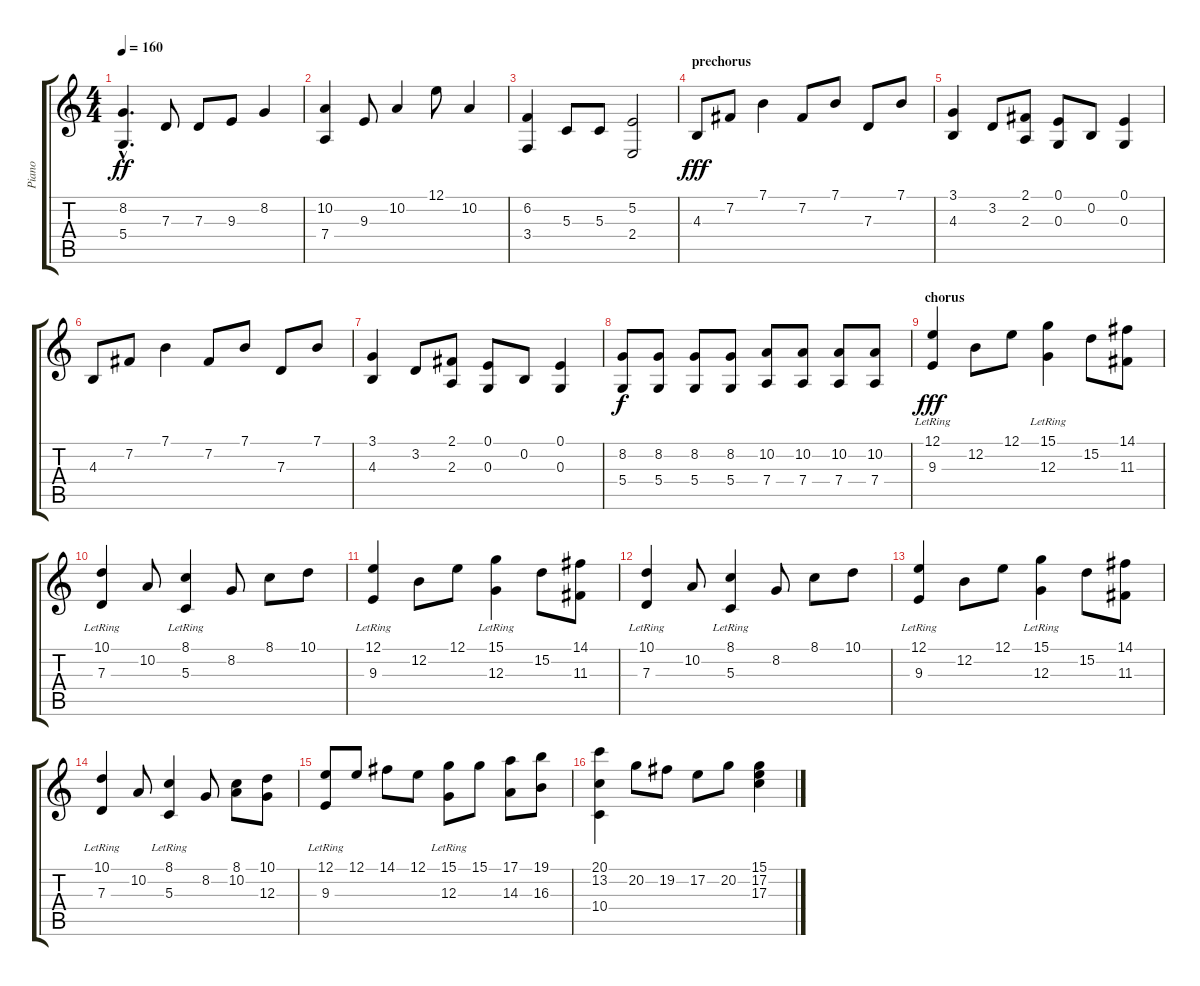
\track ("Piano" "Piano") {instrument acousticgrandpiano}
\staff {score tabs}
\tuning (E4 B3 G3 D3 A2 E2) {hide}
\ts (4 4)
\tempo 160
\clef g2
\ks c
(8.2{hac} 5.4{hac}).4{d dy ff} 7.3.8 7.3.8 9.3.8 8.2.4 |
(10.2 7.4).4 9.3.8 10.2.4 12.1.8 10.2.4 |
(6.2 3.4).4 5.3.8 5.3.8 (5.2 2.4).2 |
\section ("" "prechorus")
4.3.8{dy fff} 7.2.8 7.1.4 7.2.8 7.1.8 7.3.8 7.1.8 |
(3.1 4.3).4 3.2.8 (2.1 2.3).8 (0.1 0.3).8 0.2.8 (0.1 0.3).4 |
4.3.8 7.2.8 7.1.4 7.2.8 7.1.8 7.3.8 7.1.8 |
(3.1 4.3).4 3.2.8 (2.1 2.3).8 (0.1 0.3).8 0.2.8 (0.1 0.3).4 |
(8.2 5.4).8{dy f} (8.2 5.4).8 (8.2 5.4).8 (8.2 5.4).8 (10.2 7.4).8 (10.2 7.4).8 (10.2 7.4).8 (10.2 7.4).8 |
\section ("" "chorus")
(12.1 9.3{lr}).4{dy fff} 12.2.8 12.1.8 (15.1 12.3{lr}).4 15.2.8 (14.1 11.3).8 |
(10.1 7.3{lr}).4 10.2.8 (8.1 5.3{lr}).4 8.2.8 8.1.8 10.1.8 |
(12.1 9.3{lr}).4 12.2.8 12.1.8 (15.1 12.3{lr}).4 15.2.8 (14.1 11.3).8 |
(10.1 7.3{lr}).4 10.2.8 (8.1 5.3{lr}).4 8.2.8 8.1.8 10.1.8 |
(12.1 9.3{lr}).4 12.2.8 12.1.8 (15.1 12.3{lr}).4 15.2.8 (14.1 11.3).8 |
(10.1 7.3{lr}).4 10.2.8 (8.1 5.3{lr}).4 8.2.8 (8.1 10.2).8 (10.1 12.3).8 |
(12.1 9.3{lr}).8 12.1.8 14.1.8 12.1.8 (15.1 12.3{lr}).8 15.1.8 (17.1 14.3).8 (19.1 16.3).8 |
(20.1 13.2 10.4).4 20.2.8 19.2.8 17.2.8 20.2.8 (15.1 17.2 17.3).4
